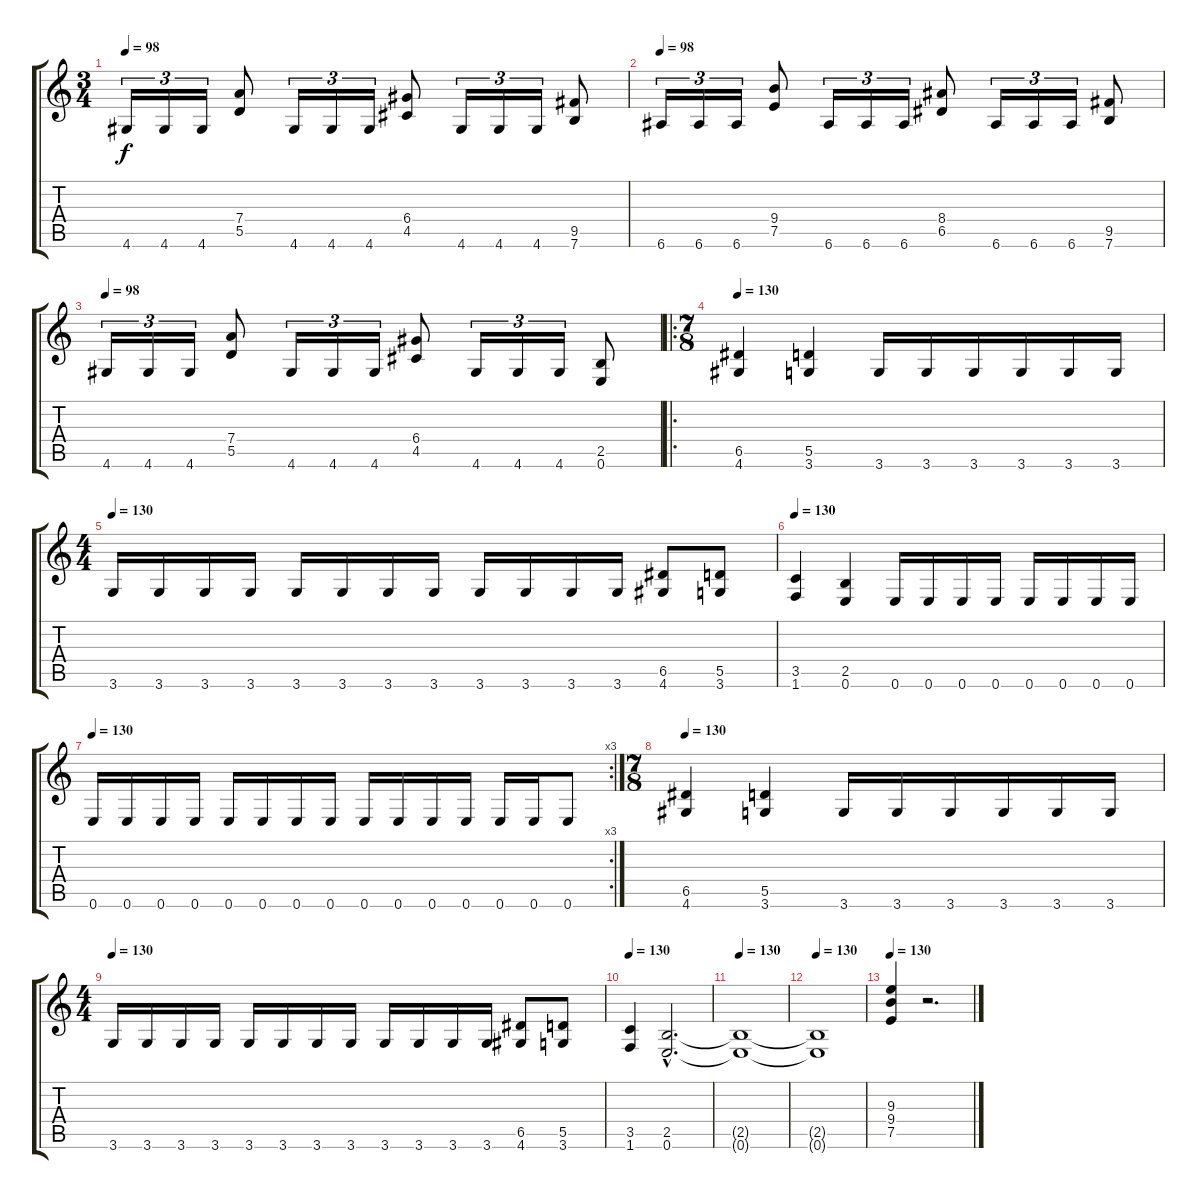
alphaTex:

\track "" {instrument overdrivenguitar}
\staff {score tabs}
\tuning (E4 B3 G3 D3 A2 E2) {hide}
\ts (3 4)
\tempo 98
\clef g2
\ks c
4.6.16{tu (3 2) dy f} 4.6.16{tu (3 2)} 4.6.16{tu (3 2)} (7.4 5.5).8 4.6.16{tu (3 2)} 4.6.16{tu (3 2)} 4.6.16{tu (3 2)} (6.4 4.5).8 4.6.16{tu (3 2)} 4.6.16{tu (3 2)} 4.6.16{tu (3 2)} (9.5 7.6).8 |
\tempo 98
6.6.16{tu (3 2)} 6.6.16{tu (3 2)} 6.6.16{tu (3 2)} (9.4 7.5).8 6.6.16{tu (3 2)} 6.6.16{tu (3 2)} 6.6.16{tu (3 2)} (8.4 6.5).8 6.6.16{tu (3 2)} 6.6.16{tu (3 2)} 6.6.16{tu (3 2)} (9.5 7.6).8 |
\tempo 98
4.6.16{tu (3 2)} 4.6.16{tu (3 2)} 4.6.16{tu (3 2)} (7.4 5.5).8 4.6.16{tu (3 2)} 4.6.16{tu (3 2)} 4.6.16{tu (3 2)} (6.4 4.5).8 4.6.16{tu (3 2)} 4.6.16{tu (3 2)} 4.6.16{tu (3 2)} (2.5 0.6).8 |
\ro
\ts (7 8)
\tempo 130
(6.5 4.6).4 (5.5 3.6).4 3.6.16 3.6.16 3.6.16 3.6.16 3.6.16 3.6.16 |
\ts (4 4)
\tempo 130
3.6.16 3.6.16 3.6.16 3.6.16 3.6.16 3.6.16 3.6.16 3.6.16 3.6.16 3.6.16 3.6.16 3.6.16 (6.5 4.6).8 (5.5 3.6).8 |
\tempo 130
(3.5 1.6).4 (2.5 0.6).4 0.6.16 0.6.16 0.6.16 0.6.16 0.6.16 0.6.16 0.6.16 0.6.16 |
\rc 3
\tempo 130
0.6.16 0.6.16 0.6.16 0.6.16 0.6.16 0.6.16 0.6.16 0.6.16 0.6.16 0.6.16 0.6.16 0.6.16 0.6.16 0.6.16 0.6.8 |
\ts (7 8)
\tempo 130
(6.5 4.6).4 (5.5 3.6).4 3.6.16 3.6.16 3.6.16 3.6.16 3.6.16 3.6.16 |
\ts (4 4)
\tempo 130
3.6.16 3.6.16 3.6.16 3.6.16 3.6.16 3.6.16 3.6.16 3.6.16 3.6.16 3.6.16 3.6.16 3.6.16 (6.5 4.6).8 (5.5 3.6).8 |
\tempo 130
(3.5 1.6).4 (2.5{hac} 0.6{hac}).2{d} |
\tempo 130
(2.5{t} 0.6{t}).1 |
\tempo 130
(2.5{t} 0.6{t}).1 |
\tempo 130
(9.3 9.4 7.5).4 r.2{d}
